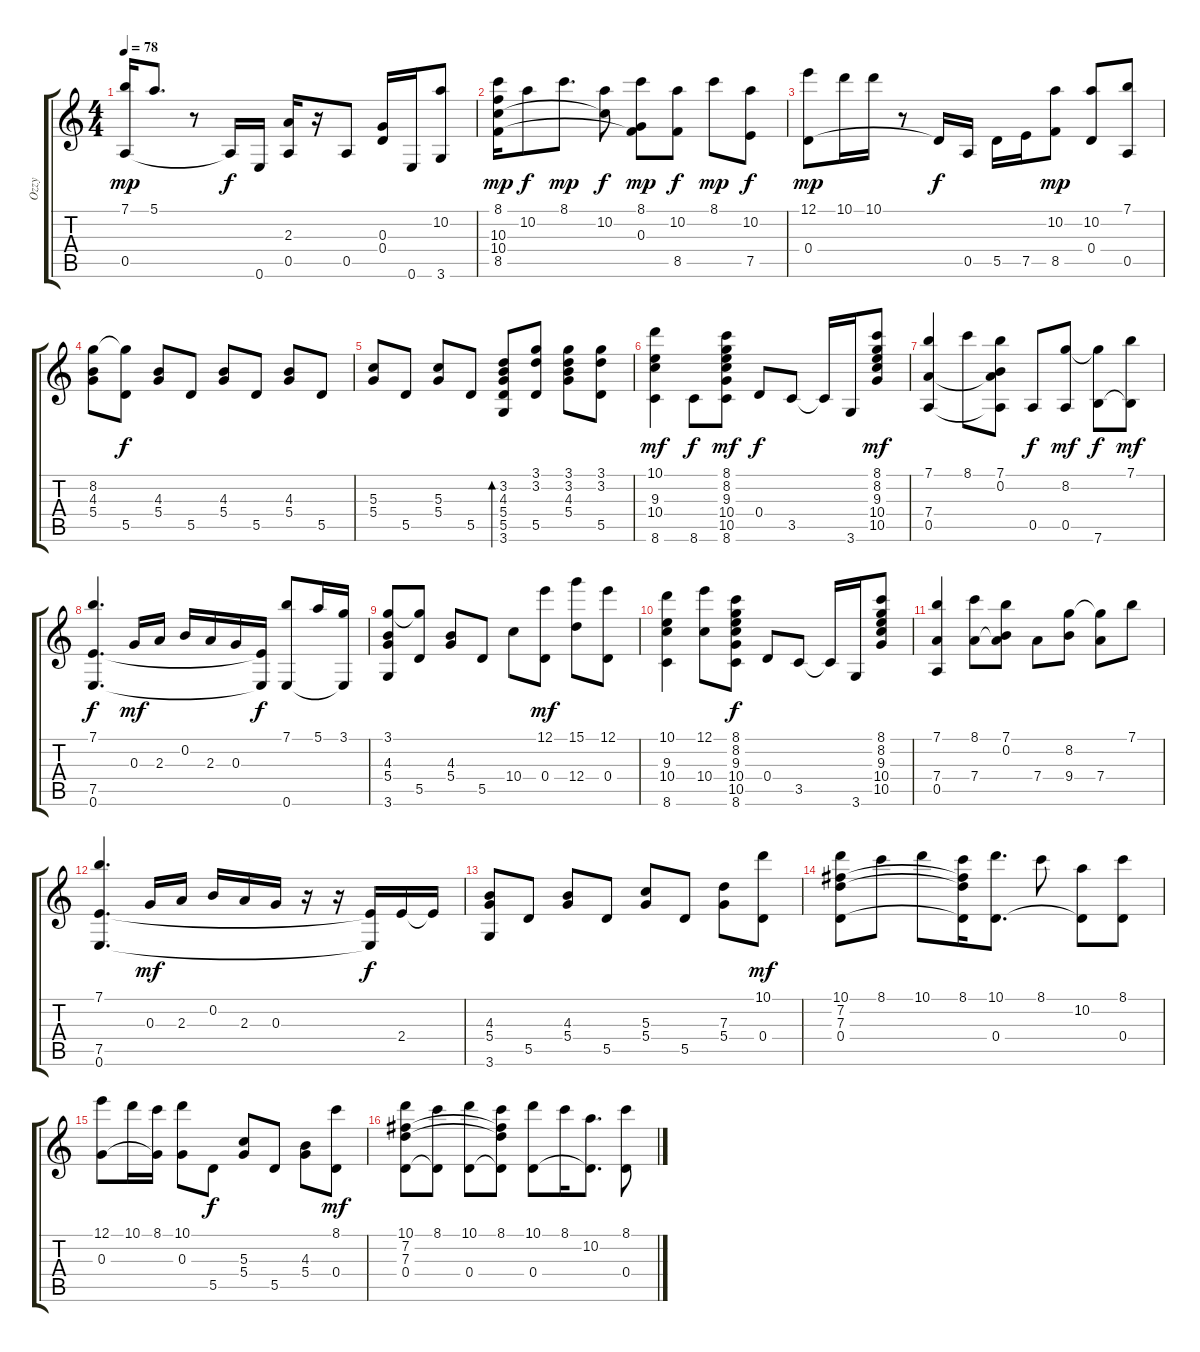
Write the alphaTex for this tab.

\track ("Ozzy" "Ozzy") {instrument electricguitarjazz}
\staff {score tabs}
\tuning (E4 B3 G3 D3 A2 E2) {hide}
\ts (4 4)
\tempo 78
\clef g2
\ks c
(7.1 0.5).16{dy mp} 5.1.8{d} r.8 0.5{t}.16{dy f} 0.6.16 (2.3 0.5).16 r.16 0.5.8 (0.3 0.4).16 0.6.16 (10.2 3.6).8 |
(8.1 10.3 10.4 8.5).16{dy mp} 10.2.8{dy f} 8.1.8{d dy mp} (10.2 10.4{t}).8{dy f} (8.1 0.3 8.5{t}).8{dy mp} (10.2 8.5).8{dy f} 8.1.8{dy mp} (10.2 7.5).8{dy f} |
(12.1 0.4).8{dy mp} 10.1.16 10.1.16 r.8 0.4{t}.16{dy f} 0.5.16 5.5.16 7.5.16 (10.2 8.5).8{dy mp} (10.2 0.4).8 (7.1 0.5).8 |
(8.2 4.3 5.4).8 (8.2{t} 5.5).8{dy f} (4.3 5.4).8 5.5.8 (4.3 5.4).8 5.5.8 (4.3 5.4).8 5.5.8 |
(5.3 5.4).8 5.5.8 (5.3 5.4).8 5.5.8 (3.2 4.3 5.4 5.5 3.6).8{bd 60} (3.1 3.2 5.5).8 (3.1 3.2 4.3 5.4).8 (3.1 3.2 5.5).8 |
(10.1 9.3 10.4 8.6).4{dy mf} 8.6.8{dy f} (8.1 8.2 9.3 10.4 10.5 8.6).8{dy mf} 0.4.8{dy f} 3.5.8 3.5{t}.16 3.6.16 (8.1 8.2 9.3 10.4 10.5).8{dy mf} |
(7.1 7.4 0.5).4 8.1.8 (7.1 0.2 7.4{t} 0.5{t}).8 0.5.8{dy f} (8.2 0.5).8{dy mf} (8.2{t} 7.6).8{dy f} (7.1 7.6{t}).8{dy mf} |
(7.1 7.5 0.6).4{d dy f} 0.3.16{dy mf} 2.3.16 0.2.16 2.3.16 0.3.16 (7.5{t} 0.6{t}).16{dy f} (7.1 0.6).8 5.1.16 (3.1 0.6{t}).16 |
(3.1 4.3 5.4 3.6).8 (3.1{t} 5.5).8 (4.3 5.4).8 5.5.8 10.4.8 (12.1 0.4).8{dy mf} (15.1 12.4).8 (12.1 0.4).8 |
(10.1 9.3 10.4 8.6).4 (12.1 10.4).8 (8.1 8.2 9.3 10.4 10.5 8.6).8{dy f} 0.4.8 3.5.8 3.5{t}.16 3.6.16 (8.1 8.2 9.3 10.4 10.5).8 |
(7.1 7.4 0.5).4 (8.1 7.4).8 (7.1 0.2 7.4{t}).8 7.4.8 (8.2 9.4).8 (8.2{t} 7.4).8 7.1.8 |
(7.1 7.5 0.6).4{d} 0.3.16{dy mf} 2.3.16 0.2.16 2.3.16 0.3.16 r.16 r.16 (7.5{t} 0.6{t}).16{dy f} 2.4.16 2.4{t}.16 |
(4.3 5.4 3.6).8 5.5.8 (4.3 5.4).8 5.5.8 (5.3 5.4).8 5.5.8 (7.3 5.4).8 (10.1 0.4).8{dy mf} |
(10.1 7.2 7.3 0.4).8 8.1.8 10.1.8 (8.1 7.2{t} 7.3{t} 0.4{t}).16 (10.1 0.4).8{d} 8.1.8 (10.2 0.4{t}).8 (8.1 0.4).8 |
(12.1 0.3).8 10.1.16 (8.1 0.3{t}).16 (10.1 0.3).8 5.5.8{dy f} (5.3 5.4).8 5.5.8 (4.3 5.4).8 (8.1 0.4).8{dy mf} |
(10.1 7.2 7.3 0.4).8 (8.1 0.4{t}).8 (10.1 0.4).8 (8.1 7.2{t} 7.3{t} 0.4{t}).8 (10.1 0.4).8 8.1.16 (10.2 0.4{t}).8{d} (8.1 0.4).8
